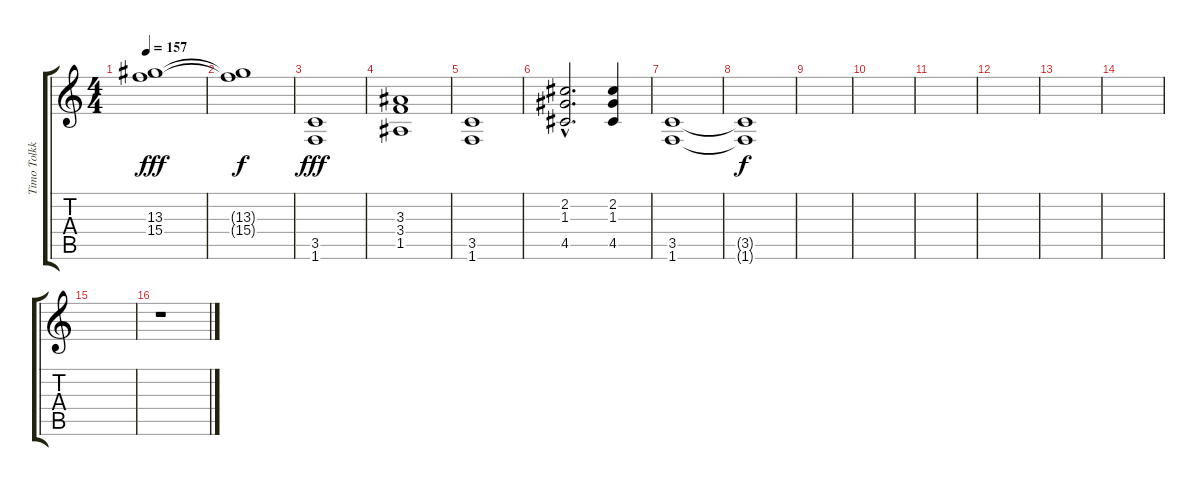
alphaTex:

\track ("Timo Tolkki" "Timo Tolkk") {instrument distortionguitar}
\staff {score tabs}
\tuning (E4 B3 G3 D3 A2 E2) {hide}
\ts (4 4)
\tempo 157
\clef g2
\ks c
(13.3 15.4).1{dy fff} |
(13.3{t} 15.4{t}).1{dy f} |
(3.5 1.6).1{dy fff} |
(3.3 3.4 1.5).1 |
(3.5 1.6).1 |
(2.2{hac} 1.3{hac} 4.5{hac}).2{d} (2.2 1.3 4.5).4 |
(3.5 1.6).1 |
(3.5{t} 1.6{t}).1{dy f} |
|
|
|
|
|
|
|
r.1
